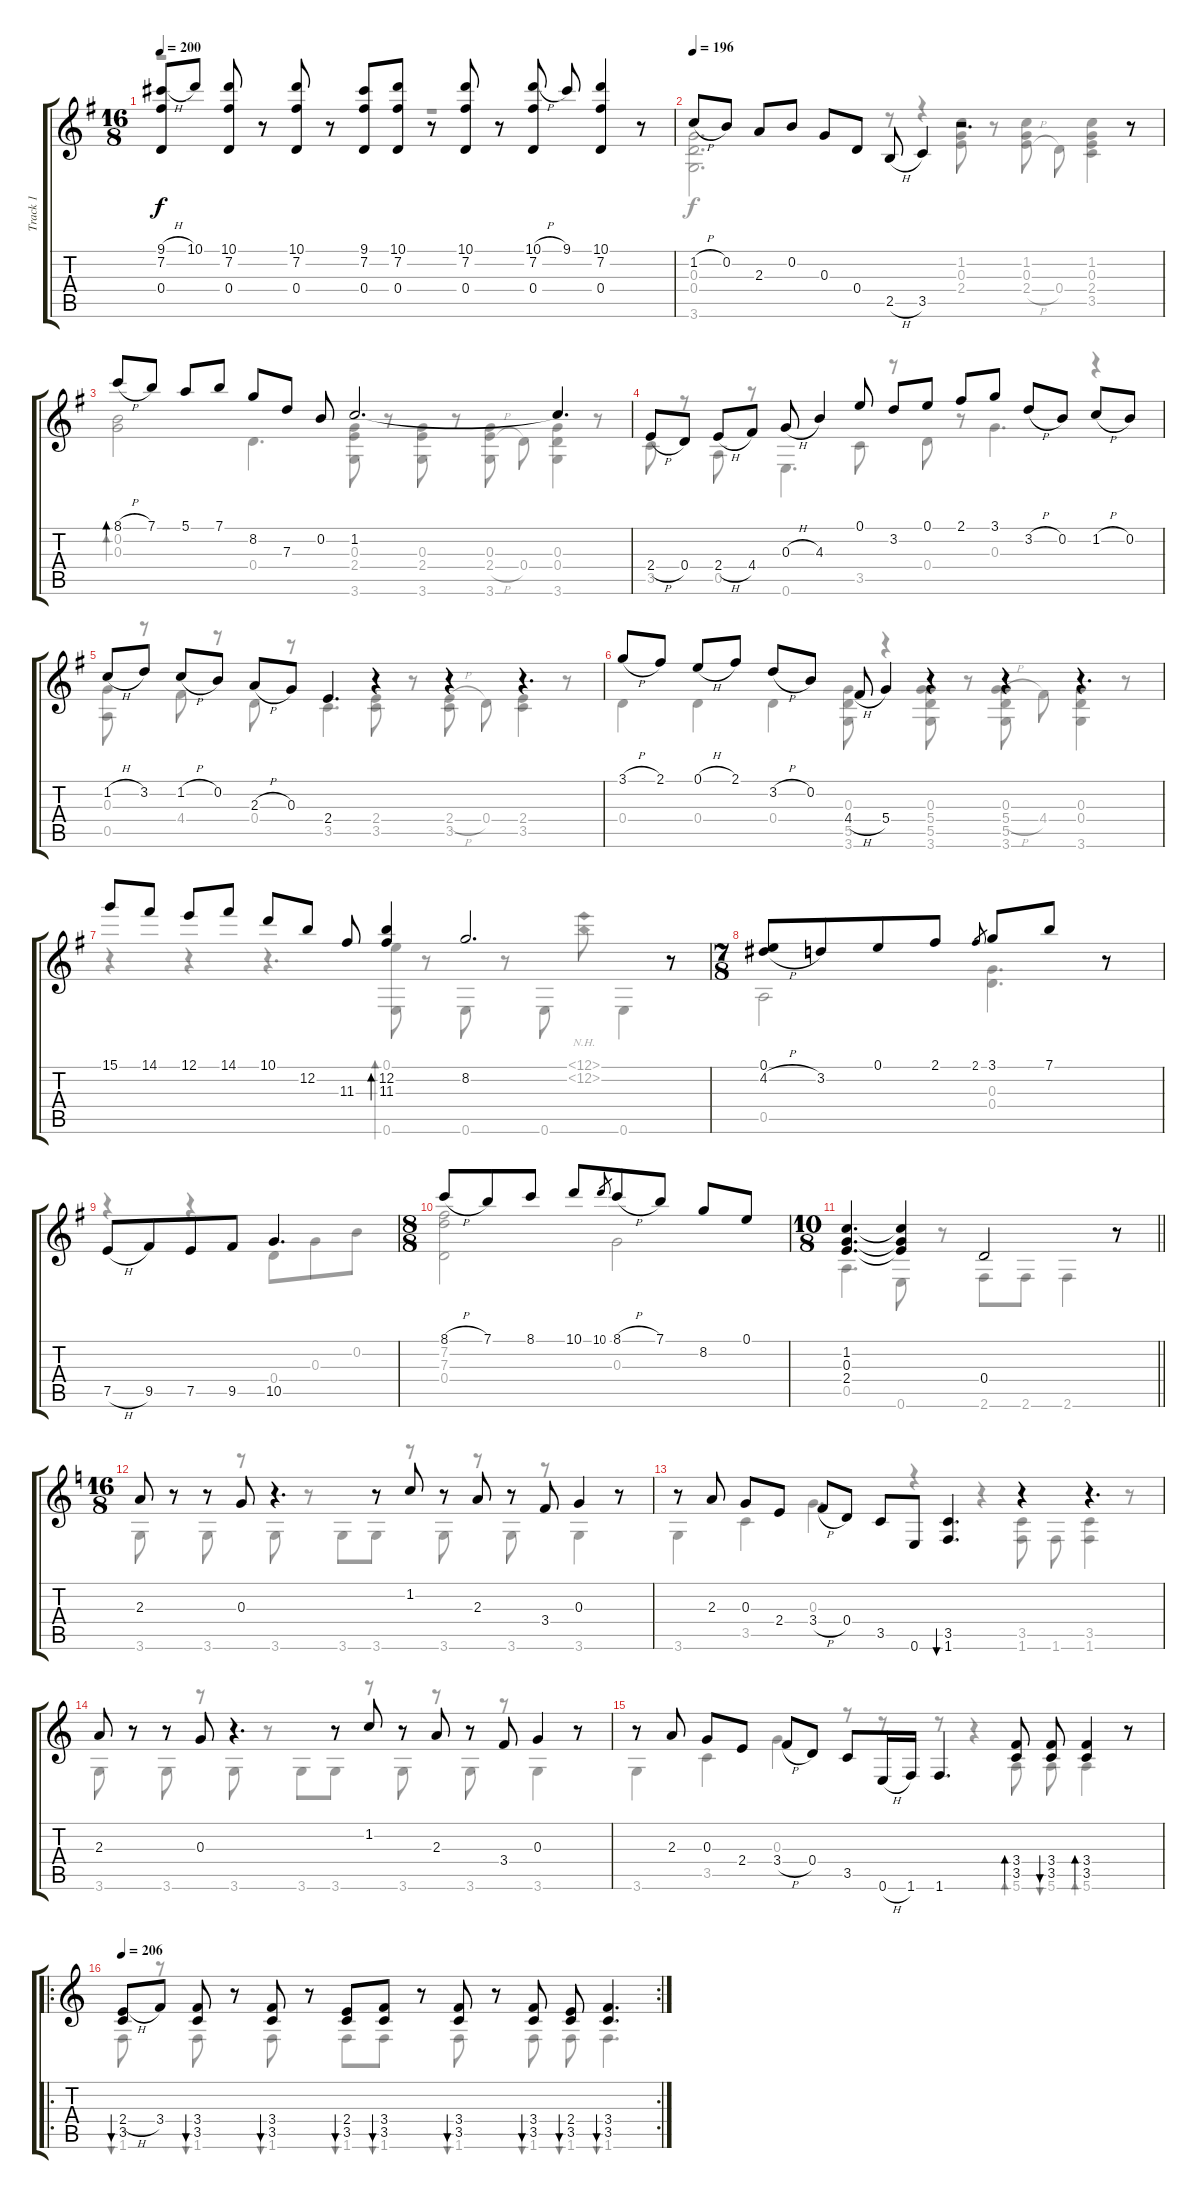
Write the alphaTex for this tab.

\track ("Track 1" "Track 1") {instrument acousticguitarnylon}
\staff {score tabs}
\tuning (E4 B3 G3 D3 A2 E2) {hide}
\voice
\ts (16 8)
\tempo 200
\clef g2
\ks g
(9.1{h} 7.2 0.4).8{dy f} 10.1.8 (10.1 7.2 0.4).8 r.8 (10.1 7.2 0.4).8 r.8 (9.1 7.2 0.4).8 (10.1 7.2 0.4).8 r.8 (10.1 7.2 0.4).8 r.8 (10.1{h} 7.2 0.4).8 9.1.8 (10.1 7.2 0.4).4 r.8 |
\tempo 196
1.2{h}.8 0.2.8 2.3.8 0.2.8 0.3.8 0.4.8 2.5{h}.8 3.5.4 r.2{d} r.8 |
8.1{h}.8{bd 120} 7.1.8 5.1.8 7.1.8 8.2.8 7.3.8 0.2.8 1.2.2{d} 1.2{t}.4{d} |
2.4{h}.8 0.4.8 2.4{h}.8 4.4.8 0.3{h}.8 4.3.4 0.1.8 3.2.8 0.1.8 2.1.8 3.1.8 3.2{h}.8 0.2.8 1.2{h}.8 0.2.8 |
1.2{h}.8 3.2.8 1.2{h}.8 0.2.8 2.3{h}.8 0.3.8 2.4.4{d} r.4 r.4 r.4{d} |
3.1{h}.8 2.1.8 0.1{h}.8 2.1.8 3.2{h}.8 0.2.8 4.4{h}.8 5.4.4 r.4 r.4 r.4{d} |
15.1.8 14.1.8 12.1.8 14.1.8 10.1.8 12.2.8 11.3.8 (12.2 11.3).4{bd 120} 8.2.2{d} r.8 |
\ts (7 8)
(0.1 4.2{h}).8 3.2.8 0.1.8 2.1.8 2.1.8{gr} 3.1.8 7.1.8 r.8 |
7.5{h}.8 9.5.8 7.5.8 9.5.8 10.5.4{d} |
\ts (8 8)
8.1{h}.8 7.1.8 8.1.8 10.1.8 10.1.8{gr} 8.1{h}.8 7.1.8 8.2.8 0.1.8 |
\ts (10 8)
\barLineRight lightlight
(1.2 0.3 2.4).4{d} (1.2{t} 0.3{t} 2.4{t}).4 0.4.2 r.8 |
\ts (16 8)
\ks aminor
2.3.8 r.8 r.8 0.3.8 r.4{d} r.8 1.2.8 r.8 2.3.8 r.8 3.4.8 0.3.4 r.8 |
r.8 2.3.8 0.3.8 2.4.8 3.4{h}.8 0.4.8 3.5.8 0.6.8 (3.5 1.6).4{d bu 120} r.4 r.4{d} |
2.3.8 r.8 r.8 0.3.8 r.4{d} r.8 1.2.8 r.8 2.3.8 r.8 3.4.8 0.3.4 r.8 |
r.8 2.3.8 0.3.8 2.4.8 3.4{h}.8 0.4.8 3.5.8 0.6{h}.16 1.6.16 1.6.4{d} (3.4 3.5).8{bd 120} (3.4 3.5).8{bu 120} (3.4 3.5).4{bd 120} r.8 |
\ro
\rc 2
\tempo 206
(2.4{h} 3.5).8{bu 120} 3.4.8 (3.4 3.5).8{bu 120} r.8 (3.4 3.5).8{bu 120} r.8 (2.4 3.5).8{bu 120} (3.4 3.5).8{bu 120} r.8 (3.4 3.5).8{bu 120} r.8 (3.4 3.5).8{bu 120} (2.4 3.5).8{bu 120} (3.4 3.5).4{d bu 120}
\voice
\clef g2
\ottava regular
\simile none
\ks g
r.1{dy f} r.1 |
(0.3 0.4 3.6).2{d} r.8 r.4 (1.2 0.3 2.4).8 r.8 (1.2 0.3 2.4{h}).8 0.4.8 (1.2 0.3 2.4 3.5).4 r.8 |
(0.2 0.3).2{bd 120} 0.4.4{d} (0.3 2.4 3.6).8 r.8 (0.3 2.4 3.6).8 r.8 (0.3 2.4{h} 3.6).8 0.4.8 (0.3 0.4 3.6).4 r.8 |
3.5.8 r.8 0.5.8 r.8 0.6.4{d} 3.5.8 r.8 0.4.8 r.8 0.3.4{d} r.4 |
(0.3 0.5).8 r.8 4.4.8 r.8 0.4.8 r.8 3.5.4{d} (2.4{st} 3.5{st}).8 r.8 (2.4{h} 3.5).8 0.4.8 (2.4 3.5).4 r.8 |
0.4.4 0.4.4 0.4.4 (0.3 5.5 3.6).8 r.4 (0.3 5.4 5.5 3.6).8 r.8 (0.3 5.4{h} 5.5 3.6).8 4.4.8 (0.3 0.4 3.6).4 r.8 |
r.4 r.4 r.4{d} (0.1 0.6).8{bd 120} r.8 0.6.8 r.8 0.6.8 (12.1{nh} 12.2{nh}).8 0.6.4 r.8 |
0.5.2 (0.3 0.4).4{d} |
r.4 r.4 0.4.8 0.3.8 0.2.8 |
(7.2 7.3 0.4).2 0.3.2 |
\barLineRight lightlight
0.5.4{d} 0.6.8 r.8 2.6.8 2.6.8 2.6.4 r.8 |
\ks aminor
3.6.8 r.8 3.6.8 r.8 3.6.8 r.8 3.6.8 3.6.8 r.8 3.6.8 r.8 3.6.8 r.8 3.6.4 r.8 |
3.6.4 3.5.4 0.3.4{d} r.4 r.4 (3.5 1.6).8 1.6.8 (3.5 1.6).4 r.8 |
3.6.8 r.8 3.6.8 r.8 3.6.8 r.8 3.6.8 3.6.8 r.8 3.6.8 r.8 3.6.8 r.8 3.6.4 r.8 |
3.6.4 3.5.4 0.3.4 r.8 r.8 r.8 r.4 5.6.8{bd 120} 5.6.8{bu 120} 5.6.4{bd 120} r.8 |
1.6.8{bu 120} r.8 1.6.8{bu 120} r.8 1.6.8{bu 120} r.8 1.6.8{bu 120} 1.6.8{bu 120} r.8 1.6.8{bu 120} r.8 1.6.8{bu 120} 1.6.8{bu 120} 1.6.4{d bu 120}
